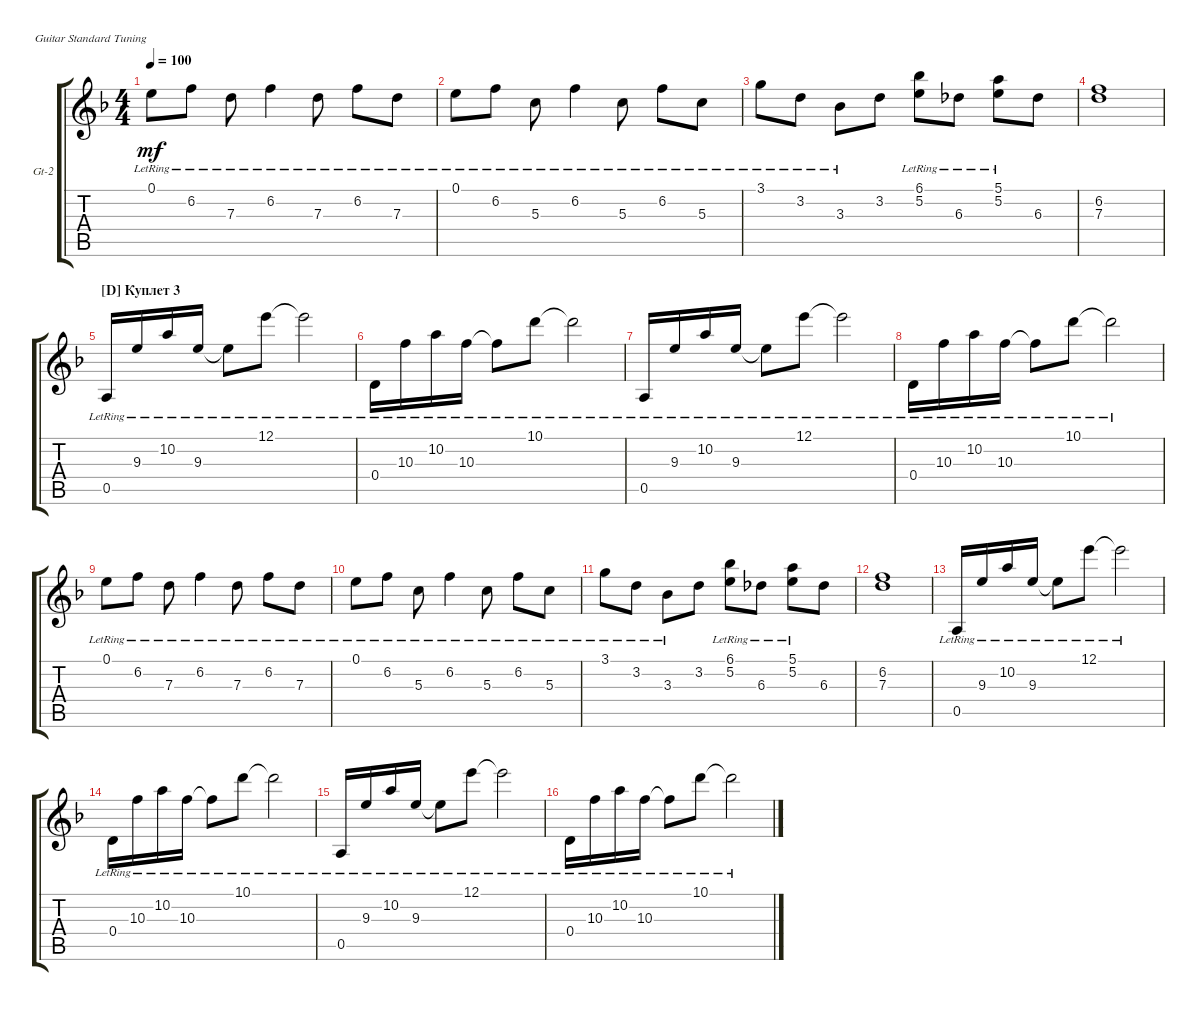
\defaultSystemsLayout 4
\bracketExtendMode groupsimilarinstruments
\firstSystemTrackNameOrientation horizontal
\otherSystemsTrackNameOrientation horizontal
\track ("Guitar-2" "Gt-2") {instrument acousticguitarsteel}
\staff {score tabs}
\tuning (E4 B3 G3 D3 A2 E2)
\ts (4 4)
\tempo 100
\clef g2
\ks dminor
0.1{lr}.8{dy mf} 6.2{lr}.8 7.3{lr}.8 6.2{lr}.4 7.3{lr}.8 6.2{lr}.8 7.3{lr}.8 |
0.1{lr}.8 6.2{lr}.8 5.3{lr}.8 6.2{lr}.4 5.3{lr}.8 6.2{lr}.8 5.3{lr}.8 |
3.1{lr}.8 3.2{lr}.8 3.3{lr}.8 3.2.8 (6.1{lr} 5.2{lr}).8 6.3{lr}.8 (5.1{lr} 5.2{lr}).8 6.3.8 |
(7.3 6.2).1 |
\section ("D" "Куплет 3")
0.5{lr}.16 9.3{lr}.16 10.2{lr}.16 9.3{lr}.16 9.3{lr t}.8 12.1{lr}.8 12.1{lr t}.2 |
0.4{lr}.16 10.3{lr}.16 10.2{lr}.16 10.3{lr}.16 10.3{lr t}.8 10.1{lr}.8 10.1{lr t}.2 |
0.5{lr}.16 9.3{lr}.16 10.2{lr}.16 9.3{lr}.16 9.3{lr t}.8 12.1{lr}.8 12.1{lr t}.2 |
0.4{lr}.16 10.3{lr}.16 10.2{lr}.16 10.3{lr}.16 10.3{lr t}.8 10.1{lr}.8 10.1{lr t}.2 |
0.1{lr}.8 6.2{lr}.8 7.3{lr}.8 6.2{lr}.4 7.3{lr}.8 6.2{lr}.8 7.3{lr}.8 |
0.1{lr}.8 6.2{lr}.8 5.3{lr}.8 6.2{lr}.4 5.3{lr}.8 6.2{lr}.8 5.3{lr}.8 |
3.1{lr}.8 3.2{lr}.8 3.3{lr}.8 3.2.8 (6.1{lr} 5.2{lr}).8 6.3{lr}.8 (5.1{lr} 5.2{lr}).8 6.3.8 |
(7.3 6.2).1 |
0.5{lr}.16 9.3{lr}.16 10.2{lr}.16 9.3{lr}.16 9.3{lr t}.8 12.1{lr}.8 12.1{lr t}.2 |
0.4{lr}.16 10.3{lr}.16 10.2{lr}.16 10.3{lr}.16 10.3{lr t}.8 10.1{lr}.8 10.1{lr t}.2 |
0.5{lr}.16 9.3{lr}.16 10.2{lr}.16 9.3{lr}.16 9.3{lr t}.8 12.1{lr}.8 12.1{lr t}.2 |
0.4{lr}.16 10.3{lr}.16 10.2{lr}.16 10.3{lr}.16 10.3{lr t}.8 10.1{lr}.8 10.1{lr t}.2
